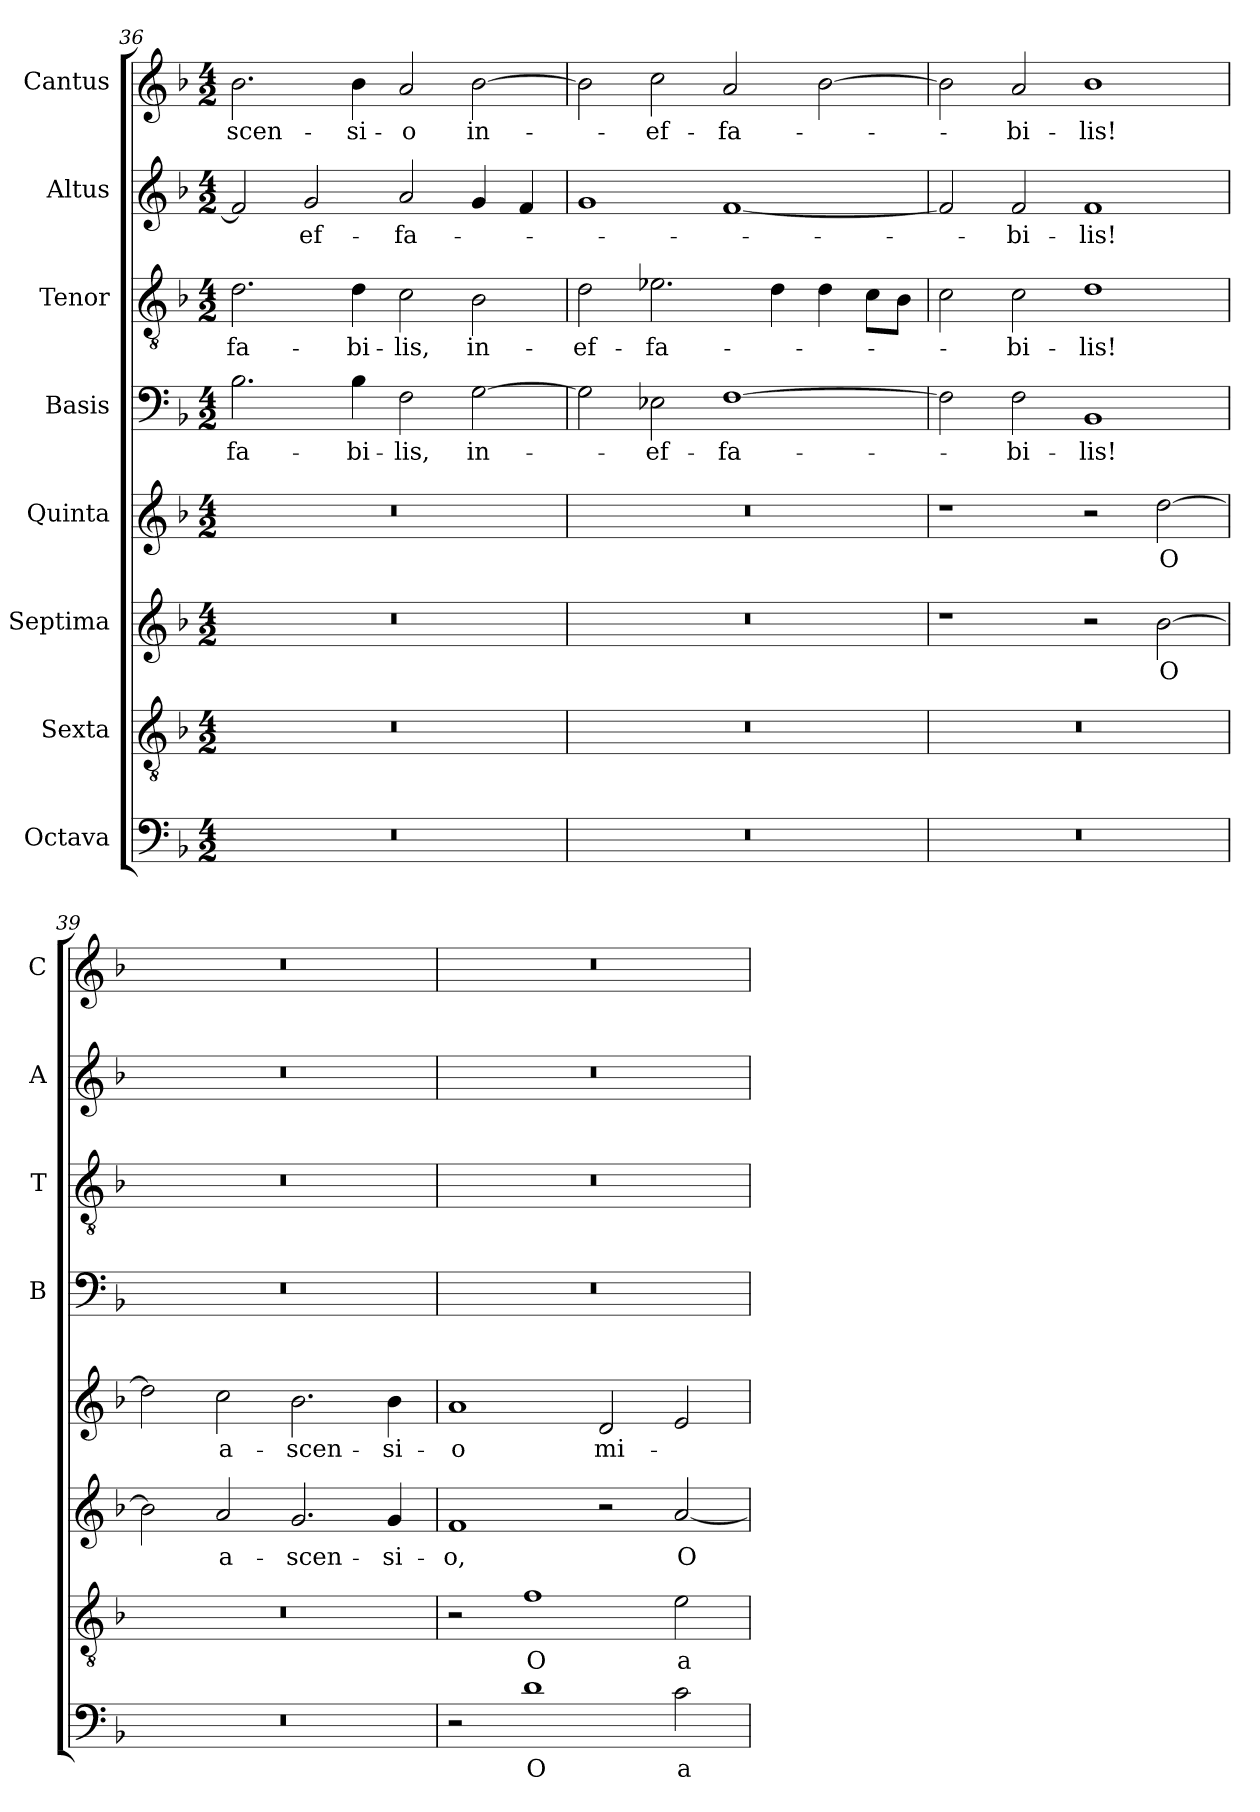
**kern	**text	**kern	**text	**kern	**text	**kern	**text	**kern	**text	**kern	**text	**kern	**text	**kern	**text
*part8	*part8	*part7	*part7	*part6	*part6	*part5	*part5	*part4	*part4	*part3	*part3	*part2	*part2	*part1	*part1
*staff8	*staff8	*staff7	*staff7	*staff6	*staff6	*staff5	*staff5	*staff4	*staff4	*staff3	*staff3	*staff2	*staff2	*staff1	*staff1
*I"Octava	*	*I"Sexta	*	*I"Septima	*	*I"Quinta	*	*I"Basis	*	*I"Tenor	*	*I"Altus	*	*I"Cantus	*
*	*	*	*	*	*	*	*	*I'B	*	*I'T	*	*I'A	*	*I'C	*
*clefF4	*	*clefGv2	*	*clefG2	*	*clefG2	*	*clefF4	*	*clefGv2	*	*clefG2	*	*clefG2	*
*k[b-]	*	*k[b-]	*	*k[b-]	*	*k[b-]	*	*k[b-]	*	*k[b-]	*	*k[b-]	*	*k[b-]	*
*F:	*	*F:	*	*F:	*	*F:	*	*F:	*	*F:	*	*F:	*	*F:	*
*M4/2	*	*M4/2	*	*M4/2	*	*M4/2	*	*M4/2	*	*M4/2	*	*M4/2	*	*M4/2	*
=36	=36	=36	=36	=36	=36	=36	=36	=36	=36	=36	=36	=36	=36	=36	=36
!	!	!	!	!	!	!	!	!	!LO:LY:b	!	!LO:LY:b	!	!	!	!LO:LY:b
0r	.	0r	.	0r	.	0r	.	2.B-\	-fa-	2.d\	-fa-	2f/]	.	2.b-\	-scen-
!	!	!	!	!	!	!	!	!	!	!	!	!	!LO:LY:b	!	!
.	.	.	.	.	.	.	.	.	.	.	.	2g/	-ef-	.	.
!	!	!	!	!	!	!	!	!	!LO:LY:b	!	!LO:LY:b	!	!	!	!LO:LY:b
.	.	.	.	.	.	.	.	4B-\	-bi-	4d\	-bi-	.	.	4b-\	-si-
!	!	!	!	!	!	!	!	!	!LO:LY:b	!	!LO:LY:b	!	!LO:LY:b	!	!LO:LY:b
.	.	.	.	.	.	.	.	2F\	-lis,	2c\	-lis,	2a/	-fa-	2a/	-o
!	!	!	!	!	!	!	!	!	!LO:LY:b	!	!LO:LY:b	!	!	!	!LO:LY:b
.	.	.	.	.	.	.	.	[2G\	in-	2B-\	in-	4g/	.	[2b-\	in-
.	.	.	.	.	.	.	.	.	.	.	.	4f/	.	.	.
=37	=37	=37	=37	=37	=37	=37	=37	=37	=37	=37	=37	=37	=37	=37	=37
!	!	!	!	!	!	!	!	!	!	!	!LO:LY:b	!	!	!	!
0r	.	0r	.	0r	.	0r	.	2G\]	.	2d\	-ef-	1g	.	2b-\]	.
!	!	!	!	!	!	!	!	!	!LO:LY:b	!	!LO:LY:b	!	!	!	!LO:LY:b
.	.	.	.	.	.	.	.	2E-X\	-ef-	2.e-X\	-fa-	.	.	2cc\	-ef-
!	!	!	!	!	!	!	!	!	!LO:LY:b	!	!	!	!	!	!LO:LY:b
.	.	.	.	.	.	.	.	[1F	-fa-	.	.	[1f	.	2a/	-fa-
.	.	.	.	.	.	.	.	.	.	4d\	.	.	.	.	.
.	.	.	.	.	.	.	.	.	.	4d\	.	.	.	[2b-\	.
.	.	.	.	.	.	.	.	.	.	8c\L	.	.	.	.	.
.	.	.	.	.	.	.	.	.	.	8B-\J	.	.	.	.	.
!!LO:LB:g=z
=38	=38	=38	=38	=38	=38	=38	=38	=38	=38	=38	=38	=38	=38	=38	=38
0r	.	0r	.	1r	.	1r	.	2F\]	.	2c\	.	2f/]	.	2b-\]	.
!	!	!	!	!	!	!	!	!	!LO:LY:b	!	!LO:LY:b	!	!LO:LY:b	!	!LO:LY:b
.	.	.	.	.	.	.	.	2F\	-bi-	2c\	-bi-	2f/	-bi-	2a/	-bi-
!	!	!	!	!	!	!	!	!	!LO:LY:b	!	!LO:LY:b	!	!LO:LY:b	!	!LO:LY:b
.	.	.	.	2r	.	2r	.	1BB-	-lis!	1d	-lis!	1f	-lis!	1b-	-lis!
!	!	!	!	!	!LO:LY:b	!	!LO:LY:b	!	!	!	!	!	!	!	!
.	.	.	.	[2b-\	O	[2dd\	O	.	.	.	.	.	.	.	.
=39	=39	=39	=39	=39	=39	=39	=39	=39	=39	=39	=39	=39	=39	=39	=39
0r	.	0r	.	2b-\]	.	2dd\]	.	0r	.	0r	.	0r	.	0r	.
!	!	!	!	!	!LO:LY:b	!	!LO:LY:b	!	!	!	!	!	!	!	!
.	.	.	.	2a/	a-	2cc\	a-	.	.	.	.	.	.	.	.
!	!	!	!	!	!LO:LY:b	!	!LO:LY:b	!	!	!	!	!	!	!	!
.	.	.	.	2.g/	-scen-	2.b-\	-scen-	.	.	.	.	.	.	.	.
!	!	!	!	!	!LO:LY:b	!	!LO:LY:b	!	!	!	!	!	!	!	!
.	.	.	.	4g/	-si-	4b-\	-si-	.	.	.	.	.	.	.	.
=40	=40	=40	=40	=40	=40	=40	=40	=40	=40	=40	=40	=40	=40	=40	=40
!	!	!	!	!	!LO:LY:b	!	!LO:LY:b	!	!	!	!	!	!	!	!
2r	.	2r	.	1f	-o,	1a	-o	0r	.	0r	.	0r	.	0r	.
!	!LO:LY:b	!	!LO:LY:b	!	!	!	!	!	!	!	!	!	!	!	!
1d	O	1f	O	.	.	.	.	.	.	.	.	.	.	.	.
!	!	!	!	!	!	!	!LO:LY:b	!	!	!	!	!	!	!	!
.	.	.	.	2r	.	2d/	mi-	.	.	.	.	.	.	.	.
!	!LO:LY:b	!	!LO:LY:b	!	!LO:LY:b	!	!	!	!	!	!	!	!	!	!
2c\	a-	2e\	a-	[2a/	O	2e/	.	.	.	.	.	.	.	.	.
=	=	=	=	=	=	=	=	=	=	=	=	=	=	=	=
*-	*-	*-	*-	*-	*-	*-	*-	*-	*-	*-	*-	*-	*-	*-	*-
